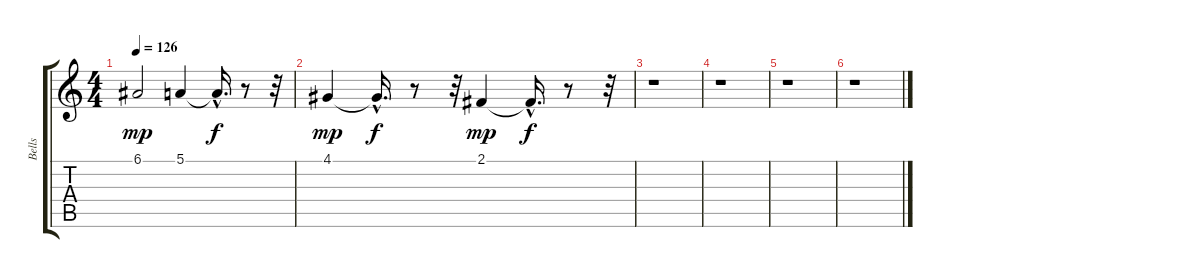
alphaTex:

\track ("Bells" "Bells") {instrument glockenspiel}
\staff {score tabs}
\tuning (E4 B3 G3 D3 A2 E2) {hide}
\ts (4 4)
\tempo 126
\clef g2
\ks c
6.1.2{dy mp} 5.1.4 5.1{hac t}.16{d dy f} r.8 r.32 |
4.1.4{dy mp} 4.1{hac t}.16{d dy f} r.8 r.32 2.1.4{dy mp} 2.1{hac t}.16{d dy f} r.8 r.32 |
r.1 |
r.1 |
r.1 |
r.1
